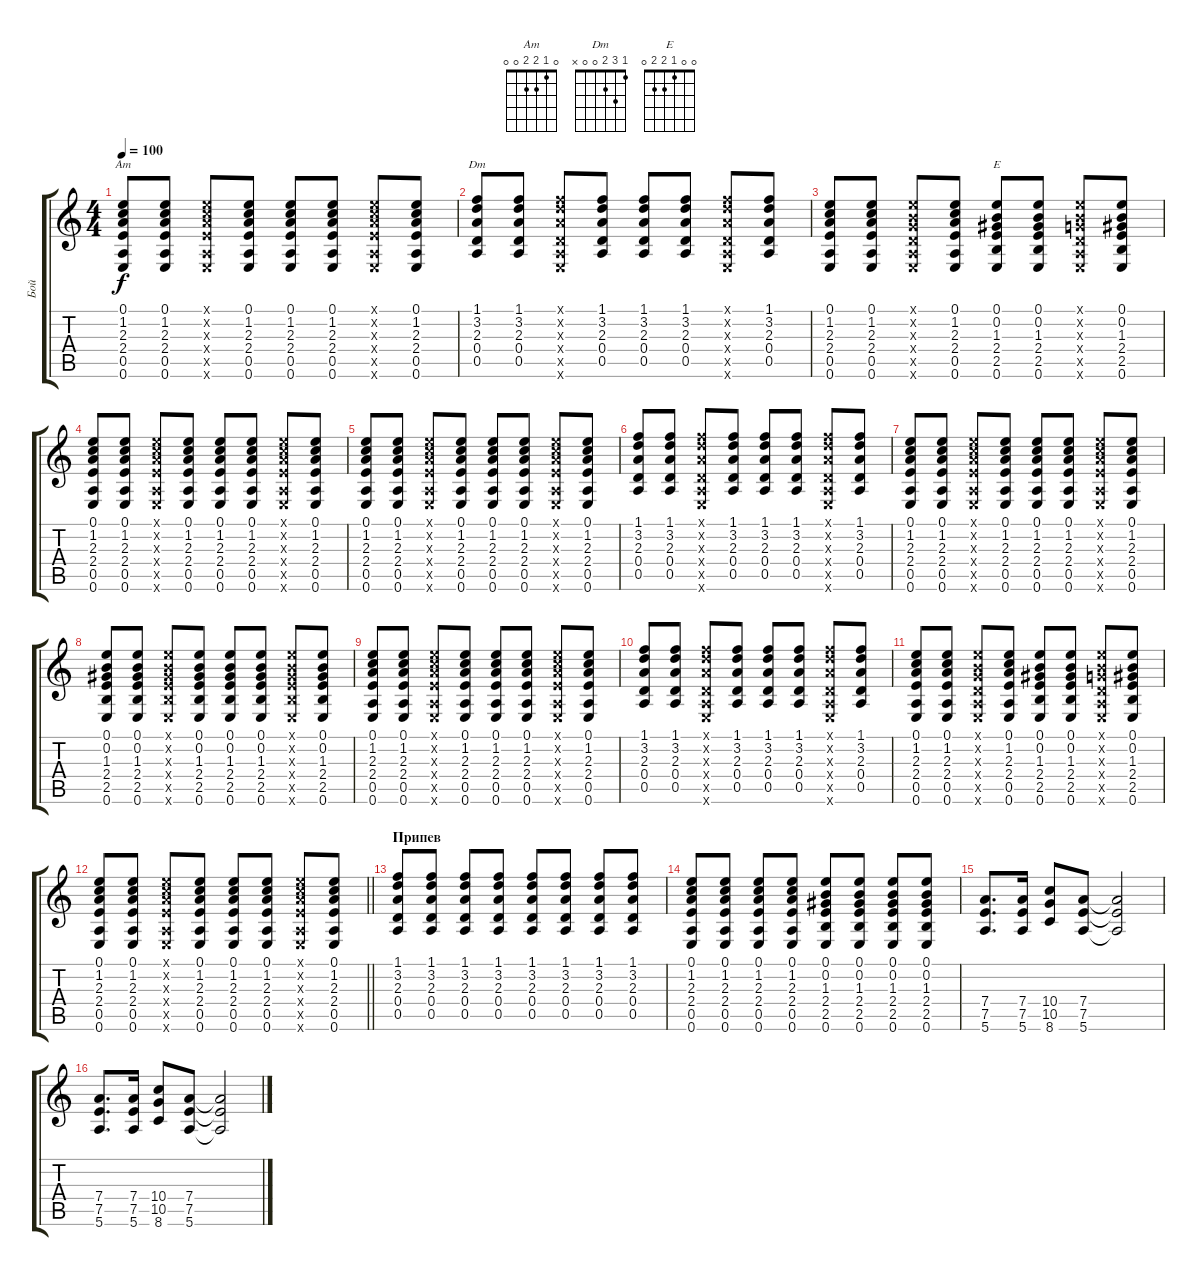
\track ("Бой" "Бой") {instrument acousticguitarsteel}
\staff {score tabs}
\tuning (E4 B3 G3 D3 A2 E2) {hide}
\chord ("Am" 0 1 2 2 0 0)
\chord ("Dm" 1 3 2 0 0 x)
\chord ("E" 0 0 1 2 2 0)
\ts (4 4)
\tempo 100
\clef g2
\ks c
(0.1 1.2 2.3 2.4 0.5 0.6).8{ch "Am" dy f} (0.1 1.2 2.3 2.4 0.5 0.6).8 (0.1{x} 1.2{x} 2.3{x} 2.4{x} 0.5{x} 0.6{x}).8 (0.1 1.2 2.3 2.4 0.5 0.6).8 (0.1 1.2 2.3 2.4 0.5 0.6).8 (0.1 1.2 2.3 2.4 0.5 0.6).8 (0.1{x} 1.2{x} 2.3{x} 2.4{x} 0.5{x} 0.6{x}).8 (0.1 1.2 2.3 2.4 0.5 0.6).8 |
(1.1 3.2 2.3 0.4 0.5).8{ch "Dm"} (1.1 3.2 2.3 0.4 0.5).8 (1.1{x} 3.2{x} 2.3{x} 0.4{x} 0.5{x} 0.6{x}).8 (1.1 3.2 2.3 0.4 0.5).8 (1.1 3.2 2.3 0.4 0.5).8 (1.1 3.2 2.3 0.4 0.5).8 (1.1{x} 3.2{x} 2.3{x} 0.4{x} 0.5{x} 0.6{x}).8 (1.1 3.2 2.3 0.4 0.5).8 |
(0.1 1.2 2.3 2.4 0.5 0.6).8 (0.1 1.2 2.3 2.4 0.5 0.6).8 (0.1{x} 0.2{x} 0.3{x} 0.4{x} 0.5{x} 0.6{x}).8 (0.1 1.2 2.3 2.4 0.5 0.6).8 (0.1 0.2 1.3 2.4 2.5 0.6).8{ch "E"} (0.1 0.2 1.3 2.4 2.5 0.6).8 (0.1{x} 0.2{x} 0.3{x} 0.4{x} 0.5{x} 0.6{x}).8 (0.1 0.2 1.3 2.4 2.5 0.6).8 |
(0.1 1.2 2.3 2.4 0.5 0.6).8 (0.1 1.2 2.3 2.4 0.5 0.6).8 (0.1{x} 1.2{x} 2.3{x} 2.4{x} 0.5{x} 0.6{x}).8 (0.1 1.2 2.3 2.4 0.5 0.6).8 (0.1 1.2 2.3 2.4 0.5 0.6).8 (0.1 1.2 2.3 2.4 0.5 0.6).8 (0.1{x} 1.2{x} 2.3{x} 2.4{x} 0.5{x} 0.6{x}).8 (0.1 1.2 2.3 2.4 0.5 0.6).8 |
(0.1 1.2 2.3 2.4 0.5 0.6).8 (0.1 1.2 2.3 2.4 0.5 0.6).8 (0.1{x} 1.2{x} 2.3{x} 2.4{x} 0.5{x} 0.6{x}).8 (0.1 1.2 2.3 2.4 0.5 0.6).8 (0.1 1.2 2.3 2.4 0.5 0.6).8 (0.1 1.2 2.3 2.4 0.5 0.6).8 (0.1{x} 1.2{x} 2.3{x} 2.4{x} 0.5{x} 0.6{x}).8 (0.1 1.2 2.3 2.4 0.5 0.6).8 |
(1.1 3.2 2.3 0.4 0.5).8 (1.1 3.2 2.3 0.4 0.5).8 (1.1{x} 3.2{x} 2.3{x} 0.4{x} 0.5{x} 0.6{x}).8 (1.1 3.2 2.3 0.4 0.5).8 (1.1 3.2 2.3 0.4 0.5).8 (1.1 3.2 2.3 0.4 0.5).8 (1.1{x} 3.2{x} 2.3{x} 0.4{x} 0.5{x} 0.6{x}).8 (1.1 3.2 2.3 0.4 0.5).8 |
(0.1 1.2 2.3 2.4 0.5 0.6).8 (0.1 1.2 2.3 2.4 0.5 0.6).8 (0.1{x} 1.2{x} 2.3{x} 2.4{x} 0.5{x} 0.6{x}).8 (0.1 1.2 2.3 2.4 0.5 0.6).8 (0.1 1.2 2.3 2.4 0.5 0.6).8 (0.1 1.2 2.3 2.4 0.5 0.6).8 (0.1{x} 1.2{x} 2.3{x} 2.4{x} 0.5{x} 0.6{x}).8 (0.1 1.2 2.3 2.4 0.5 0.6).8 |
(0.1 0.2 1.3 2.4 2.5 0.6).8 (0.1 0.2 1.3 2.4 2.5 0.6).8 (0.1{x} 0.2{x} 1.3{x} 2.4{x} 2.5{x} 0.6{x}).8 (0.1 0.2 1.3 2.4 2.5 0.6).8 (0.1 0.2 1.3 2.4 2.5 0.6).8 (0.1 0.2 1.3 2.4 2.5 0.6).8 (0.1{x} 0.2{x} 1.3{x} 2.4{x} 2.5{x} 0.6{x}).8 (0.1 0.2 1.3 2.4 2.5 0.6).8 |
(0.1 1.2 2.3 2.4 0.5 0.6).8 (0.1 1.2 2.3 2.4 0.5 0.6).8 (0.1{x} 1.2{x} 2.3{x} 2.4{x} 0.5{x} 0.6{x}).8 (0.1 1.2 2.3 2.4 0.5 0.6).8 (0.1 1.2 2.3 2.4 0.5 0.6).8 (0.1 1.2 2.3 2.4 0.5 0.6).8 (0.1{x} 1.2{x} 2.3{x} 2.4{x} 0.5{x} 0.6{x}).8 (0.1 1.2 2.3 2.4 0.5 0.6).8 |
(1.1 3.2 2.3 0.4 0.5).8 (1.1 3.2 2.3 0.4 0.5).8 (1.1{x} 3.2{x} 2.3{x} 0.4{x} 0.5{x} 0.6{x}).8 (1.1 3.2 2.3 0.4 0.5).8 (1.1 3.2 2.3 0.4 0.5).8 (1.1 3.2 2.3 0.4 0.5).8 (1.1{x} 3.2{x} 2.3{x} 0.4{x} 0.5{x} 0.6{x}).8 (1.1 3.2 2.3 0.4 0.5).8 |
(0.1 1.2 2.3 2.4 0.5 0.6).8 (0.1 1.2 2.3 2.4 0.5 0.6).8 (0.1{x} 0.2{x} 0.3{x} 0.4{x} 0.5{x} 0.6{x}).8 (0.1 1.2 2.3 2.4 0.5 0.6).8 (0.1 0.2 1.3 2.4 2.5 0.6).8 (0.1 0.2 1.3 2.4 2.5 0.6).8 (0.1{x} 0.2{x} 0.3{x} 0.4{x} 0.5{x} 0.6{x}).8 (0.1 0.2 1.3 2.4 2.5 0.6).8 |
\barLineRight lightlight
(0.1 1.2 2.3 2.4 0.5 0.6).8 (0.1 1.2 2.3 2.4 0.5 0.6).8 (0.1{x} 1.2{x} 2.3{x} 2.4{x} 0.5{x} 0.6{x}).8 (0.1 1.2 2.3 2.4 0.5 0.6).8 (0.1 1.2 2.3 2.4 0.5 0.6).8 (0.1 1.2 2.3 2.4 0.5 0.6).8 (0.1{x} 1.2{x} 2.3{x} 2.4{x} 0.5{x} 0.6{x}).8 (0.1 1.2 2.3 2.4 0.5 0.6).8 |
\section ("" "Припев")
(1.1 3.2 2.3 0.4 0.5).8 (1.1 3.2 2.3 0.4 0.5).8 (1.1 3.2 2.3 0.4 0.5).8 (1.1 3.2 2.3 0.4 0.5).8 (1.1 3.2 2.3 0.4 0.5).8 (1.1 3.2 2.3 0.4 0.5).8 (1.1 3.2 2.3 0.4 0.5).8 (1.1 3.2 2.3 0.4 0.5).8 |
(0.1 1.2 2.3 2.4 0.5 0.6).8 (0.1 1.2 2.3 2.4 0.5 0.6).8 (0.1 1.2 2.3 2.4 0.5 0.6).8 (0.1 1.2 2.3 2.4 0.5 0.6).8 (0.1 0.2 1.3 2.4 2.5 0.6).8 (0.1 0.2 1.3 2.4 2.5 0.6).8 (0.1 0.2 1.3 2.4 2.5 0.6).8 (0.1 0.2 1.3 2.4 2.5 0.6).8 |
(7.4 7.5 5.6).8{d} (7.4 7.5 5.6).16 (10.4 10.5 8.6).8 (7.4 7.5 5.6).8 (7.4{t} 7.5{t} 5.6{t}).2 |
(7.4 7.5 5.6).8{d} (7.4 7.5 5.6).16 (10.4 10.5 8.6).8 (7.4 7.5 5.6).8 (7.4{t} 7.5{t} 5.6{t}).2
